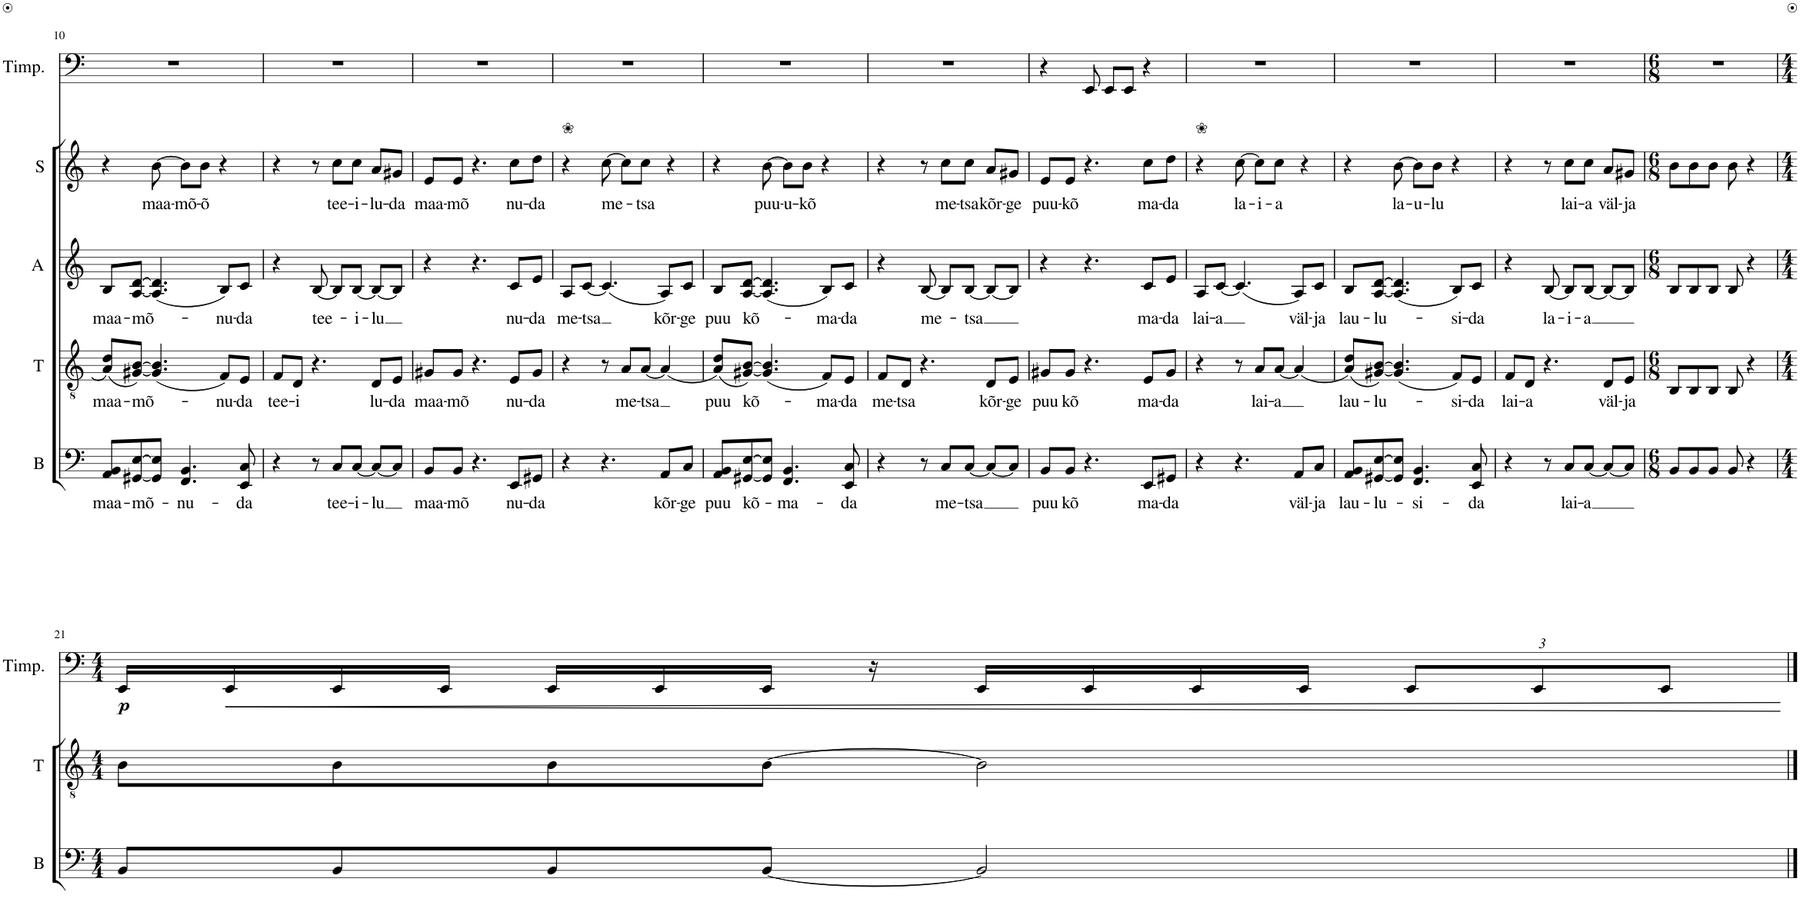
**kern	**text	**kern	**text	**kern	**text	**kern	**text	**kern	**dynam
*part5	*part5	*part4	*part4	*part3	*part3	*part2	*part2	*part1	*part1
*staff5	*staff5	*staff4	*staff4	*staff3	*staff3	*staff2	*staff2	*staff1	*staff1
*I"B	*	*I"T	*	*I"A	*	*I"S	*	*I"Timpani	*
*I'B	*	*I'T	*	*I'A	*	*I'S	*	*I'Timp.	*
!!LO:PB:g=z
*clefF4	*	*clefGv2	*	*clefG2	*	*clefG2	*	*clefF4	*
*	*	*	*	*Trd1c2	*	*	*	*	*
*k[]	*	*k[]	*	*k[]	*	*k[]	*	*k[]	*
*M7/8	*	*M7/8	*	*M7/8	*	*M7/8	*	*M7/8	*
=10	=10	=10	=10	=10	=10	=10	=10	=10	=10
!	!LO:LY:b	!	!LO:LY:b	!	!LO:LY:b	!	!	!	!
8AA/ 8BB/L	maa-	(8A/ 8d/L	maa-	8B/L	maa-	4r	.	2..r	.
!	!LO:LY:b	!	!LO:LY:b	!	!LO:LY:b	!	!	!	!
[8GG#X/ [8E/	-mõ-	[8G#X/ [8B/J)	-mõ-	[8A/ [8d/J	mõ-	.	.	.	.
!	!	!	!	!	!	!	!LO:LY:b	!	!
8GG#/] 8E/]J	.	(4.G#/] 4.B/]	.	(4.A/] 4.d/]	.	[8b\	maa-	.	.
!	!LO:LY:b	!	!	!	!	!	!LO:LY:b	!	!
4.FF/ 4.BB/	nu-	.	.	.	.	8b\L]	-mõ-	.	.
!	!	!	!	!	!	!	!LO:LY:b	!	!
.	.	.	.	.	.	8b\J	-õ	.	.
!	!	!	!LO:LY:b	!	!LO:LY:b	!	!	!	!
.	.	8F/L)	-nu-	8B/L)	-nu-	4r	.	.	.
!	!LO:LY:b	!	!LO:LY:b	!	!LO:LY:b	!	!	!	!
8EE/ 8C/	-da	8E/J	-da	8c/J	-da	.	.	.	.
=11	=11	=11	=11	=11	=11	=11	=11	=11	=11
!	!	!	!LO:LY:b	!	!	!	!	!	!
4r	.	8F/L	tee-	4r	.	4r	.	2..r	.
!	!	!	!LO:LY:b	!	!	!	!	!	!
.	.	8D/J	-i	.	.	.	.	.	.
!	!	!	!	!	!LO:LY:b	!	!	!	!
8r	.	4.r	.	[8B/	tee-	8r	.	.	.
!	!LO:LY:b	!	!	!	!	!	!LO:LY:b	!	!
8C/L	tee-	.	.	8B/L]	.	8cc\L	tee-	.	.
!	!LO:LY:b	!	!	!	!LO:LY:b	!	!LO:LY:b	!	!
[8C/J	-i-	.	.	[8B/J	-i-	8cc\J	-i-	.	.
!	!LO:LY:b	!	!LO:LY:b	!	!LO:LY:b	!	!LO:LY:b	!	!
8C/L_	-lu	8D/L	lu-	8B/L_	-lu	8a/L	-lu-	.	.
!	!	!	!LO:LY:b	!	!	!	!LO:LY:b	!	!
8C/J]	.	8E/J	-da	8B/J]	.	8g#X/J	-da	.	.
=12	=12	=12	=12	=12	=12	=12	=12	=12	=12
!	!LO:LY:b	!	!LO:LY:b	!	!	!	!LO:LY:b	!	!
8BB/L	maa-	8G#X/L	maa-	4r	.	8e/L	maa-	2..r	.
!	!LO:LY:b	!	!LO:LY:b	!	!	!	!LO:LY:b	!	!
8BB/J	-mõ	8G#/J	-mõ	.	.	8e/J	-mõ	.	.
4.r	.	4.r	.	4.r	.	4.r	.	.	.
!	!LO:LY:b	!	!LO:LY:b	!	!LO:LY:b	!	!LO:LY:b	!	!
8EE/L	nu-	8E/L	nu-	8c/L	nu-	8cc\L	nu-	.	.
!	!LO:LY:b	!	!LO:LY:b	!	!LO:LY:b	!	!LO:LY:b	!	!
8GG#X/J	-da	8G#/J	-da	8e/J	-da	8dd\J	-da	.	.
=13	=13	=13	=13	=13	=13	=13	=13	=13	=13
!	!	!	!	!	!	!LO:TX:a:t=❀	!	!	!
!	!	!	!	!	!LO:LY:b	!	!	!	!
4r	.	4r	.	8A/L	me-	4r	.	2..r	.
!	!	!	!	!	!LO:LY:b	!	!	!	!
.	.	.	.	[8c/J	tsa	.	.	.	.
!	!	!	!	!	!	!	!LO:LY:b	!	!
4.r	.	8r	.	(4.c/]	.	[8cc\	me-	.	.
!	!	!	!LO:LY:b	!	!	!	!	!	!
.	.	8A/L	me-	.	.	8cc\L]	.	.	.
!	!	!	!LO:LY:b	!	!	!	!LO:LY:b	!	!
.	.	[8A/J	-tsa	.	.	8cc\J	-tsa	.	.
!	!LO:LY:b	!	!	!	!LO:LY:b	!	!	!	!
8AA/L	kõr-	(4A/]	.	8A/L)	kõr-	4r	.	.	.
!	!LO:LY:b	!	!	!	!LO:LY:b	!	!	!	!
8C/J	-ge	.	.	8c/J	-ge	.	.	.	.
=14	=14	=14	=14	=14	=14	=14	=14	=14	=14
!	!LO:LY:b	!	!LO:LY:b	!	!LO:LY:b	!	!	!	!
8AA/ 8BB/L	puu	(8A/ 8d/L)	puu	8B/L	puu	4r	.	2..r	.
!	!LO:LY:b	!	!LO:LY:b	!	!LO:LY:b	!	!	!	!
[8GG#X/ [8E/	kõ-	[8G#X/ [8B/J)	kõ-	[8A/ [8d/J	kõ-	.	.	.	.
!	!	!	!	!	!	!	!LO:LY:b	!	!
8GG#/] 8E/]J	.	(4.G#/] 4.B/]	.	(4.A/] 4.d/]	.	[8b\	puu-	.	.
!	!LO:LY:b	!	!	!	!	!	!LO:LY:b	!	!
4.FF/ 4.BB/	ma-	.	.	.	.	8b\L]	-u-	.	.
!	!	!	!	!	!	!	!LO:LY:b	!	!
.	.	.	.	.	.	8b\J	-kõ	.	.
!	!	!	!LO:LY:b	!	!LO:LY:b	!	!	!	!
.	.	8F/L)	-ma-	8B/L)	-ma-	4r	.	.	.
!	!LO:LY:b	!	!LO:LY:b	!	!LO:LY:b	!	!	!	!
8EE/ 8C/	-da	8E/J	-da	8c/J	-da	.	.	.	.
=15	=15	=15	=15	=15	=15	=15	=15	=15	=15
!	!	!	!LO:LY:b	!	!	!	!	!	!
4r	.	8F/L	me-	4r	.	4r	.	2..r	.
!	!	!	!LO:LY:b	!	!	!	!	!	!
.	.	8D/J	-tsa	.	.	.	.	.	.
!	!	!	!	!	!LO:LY:b	!	!	!	!
8r	.	4.r	.	[8B/	me-	8r	.	.	.
!	!LO:LY:b	!	!	!	!	!	!LO:LY:b	!	!
8C/L	me-	.	.	8B/L]	.	8cc\L	-me-	.	.
!	!LO:LY:b	!	!	!	!LO:LY:b	!	!LO:LY:b	!	!
[8C/J	-tsa	.	.	[8B/J	-tsa	8cc\J	-tsa	.	.
!	!	!	!LO:LY:b	!	!	!	!LO:LY:b	!	!
8C/L_	.	8D/L	kõr-	8B/L_	.	8a/L	kõr-	.	.
!	!	!	!LO:LY:b	!	!	!	!LO:LY:b	!	!
8C/J]	.	8E/J	-ge	8B/J]	.	8g#X/J	-ge	.	.
=16	=16	=16	=16	=16	=16	=16	=16	=16	=16
!	!LO:LY:b	!	!LO:LY:b	!	!	!	!LO:LY:b	!	!
8BB/L	puu	8G#X/L	puu	4r	.	8e/L	puu-	4r	.
!	!LO:LY:b	!	!LO:LY:b	!	!	!	!LO:LY:b	!	!
8BB/J	kõ	8G#/J	kõ	.	.	8e/J	-kõ	.	.
4.r	.	4.r	.	4.r	.	4.r	.	8EE/	.
.	.	.	.	.	.	.	.	8EE/L	.
.	.	.	.	.	.	.	.	8EE/J	.
!	!LO:LY:b	!	!LO:LY:b	!	!LO:LY:b	!	!LO:LY:b	!	!
8EE/L	ma-	8E/L	ma-	8c/L	ma-	8cc\L	ma-	4r	.
!	!LO:LY:b	!	!LO:LY:b	!	!LO:LY:b	!	!LO:LY:b	!	!
8GG#X/J	-da	8G#/J	-da	8e/J	-da	8dd\J	-da	.	.
=17	=17	=17	=17	=17	=17	=17	=17	=17	=17
!	!	!	!	!	!	!LO:TX:a:t=❀	!	!	!
!	!	!	!	!	!LO:LY:b	!	!	!	!
4r	.	4r	.	8A/L	lai-	4r	.	2..r	.
!	!	!	!	!	!LO:LY:b	!	!	!	!
.	.	.	.	[8c/J	a	.	.	.	.
!	!	!	!	!	!	!	!LO:LY:b	!	!
4.r	.	8r	.	(4.c/]	.	[8cc\	la-	.	.
!	!	!	!LO:LY:b	!	!	!	!LO:LY:b	!	!
.	.	8A/L	lai-	.	.	8cc\L]	-i-	.	.
!	!	!	!LO:LY:b	!	!	!	!LO:LY:b	!	!
.	.	[8A/J	-a	.	.	8cc\J	-a	.	.
!	!LO:LY:b	!	!	!	!LO:LY:b	!	!	!	!
8AA/L	väl-	(4A/]	.	8A/L)	väl-	4r	.	.	.
!	!LO:LY:b	!	!	!	!LO:LY:b	!	!	!	!
8C/J	-ja	.	.	8c/J	-ja	.	.	.	.
=18	=18	=18	=18	=18	=18	=18	=18	=18	=18
!	!LO:LY:b	!	!LO:LY:b	!	!LO:LY:b	!	!	!	!
8AA/ 8BB/L	lau-	(8A/ 8d/L)	lau-	8B/L	lau-	4r	.	2..r	.
!	!LO:LY:b	!	!LO:LY:b	!	!LO:LY:b	!	!	!	!
[8GG#X/ [8E/	-lu-	[8G#X/ [8B/J)	-lu-	[8A/ [8d/J	lu-	.	.	.	.
!	!	!	!	!	!	!	!LO:LY:b	!	!
8GG#/] 8E/]J	.	(4.G#/] 4.B/]	.	(4.A/] 4.d/]	.	[8b\	la-	.	.
!	!LO:LY:b	!	!	!	!	!	!LO:LY:b	!	!
4.FF/ 4.BB/	si-	.	.	.	.	8b\L]	-u-	.	.
!	!	!	!	!	!	!	!LO:LY:b	!	!
.	.	.	.	.	.	8b\J	-lu	.	.
!	!	!	!LO:LY:b	!	!LO:LY:b	!	!	!	!
.	.	8F/L)	-si-	8B/L)	-si-	4r	.	.	.
!	!LO:LY:b	!	!LO:LY:b	!	!LO:LY:b	!	!	!	!
8EE/ 8C/	-da	8E/J	-da	8c/J	-da	.	.	.	.
=19	=19	=19	=19	=19	=19	=19	=19	=19	=19
!	!	!	!LO:LY:b	!	!	!	!	!	!
4r	.	8F/L	lai-	4r	.	4r	.	2..r	.
!	!	!	!LO:LY:b	!	!	!	!	!	!
.	.	8D/J	-a	.	.	.	.	.	.
!	!	!	!	!	!LO:LY:b	!	!	!	!
8r	.	4.r	.	[8B/	la-	8r	.	.	.
!	!LO:LY:b	!	!	!	!LO:LY:b	!	!LO:LY:b	!	!
8C/L	lai-	.	.	8B/L]	-i-	8cc\L	lai-	.	.
!	!LO:LY:b	!	!	!	!LO:LY:b	!	!LO:LY:b	!	!
[8C/J	-a	.	.	[8B/J	-a	8cc\J	-a	.	.
!	!	!	!LO:LY:b	!	!	!	!LO:LY:b	!	!
8C/L_	.	8D/L	väl-	8B/L_	.	8a/L	väl-	.	.
!	!	!	!LO:LY:b	!	!	!	!LO:LY:b	!	!
8C/J]	.	8E/J	-ja	8B/J]	.	8g#X/J	-ja	.	.
=20	=20	=20	=20	=20	=20	=20	=20	=20	=20
*M6/8	*	*M6/8	*	*M6/8	*	*M6/8	*	*M6/8	*
8BB/L	.	8BB/L	.	8B/L	.	8b\L	.	2.r	.
8BB/	.	8BB/	.	8B/	.	8b\	.	.	.
8BB/J	.	8BB/J	.	8B/J	.	8b\J	.	.	.
8BB/	.	8BB/	.	8B/	.	8b\	.	.	.
4r	.	4r	.	4r	.	4r	.	.	.
!!LO:LB:g=z
=21	=21	=21	=21	=21	=21	=21	=21	=21	=21
*M4/4	*	*M4/4	*	*M4/4	*	*M4/4	*	*M4/4	*
!	!	!	!	!	!	!	!	!	!LO:DY:b
8BB/L	.	8B\L	.	1r	.	1r	.	16EE/LL	p
!	!	!	!	!	!	!	!	!	!LO:HP:b
.	.	.	.	.	.	.	.	16EE/	<
8BB/	.	8B\	.	.	.	.	.	16EE/	.
.	.	.	.	.	.	.	.	16EE/JJ	.
8BB/	.	8B\	.	.	.	.	.	16EE/LL	.
.	.	.	.	.	.	.	.	16EE/	.
[8BB/J	.	[8B\J	.	.	.	.	.	16EE/JJ	.
.	.	.	.	.	.	.	.	16r	.
2BB/]	.	2B\]	.	.	.	.	.	16EE/LL	.
.	.	.	.	.	.	.	.	16EE/	.
.	.	.	.	.	.	.	.	16EE/	.
.	.	.	.	.	.	.	.	16EE/JJ	.
*	*	*	*	*	*	*	*	*Xbrackettup	*
.	.	.	.	.	.	.	.	12EE/L	.
.	.	.	.	.	.	.	.	12EE/	.
.	.	.	.	.	.	.	.	12EE/J	.
.	.	.	.	.	.	.	.	.	[
==	==	==	==	==	==	==	==	==	==
*-	*-	*-	*-	*-	*-	*-	*-	*-	*-
